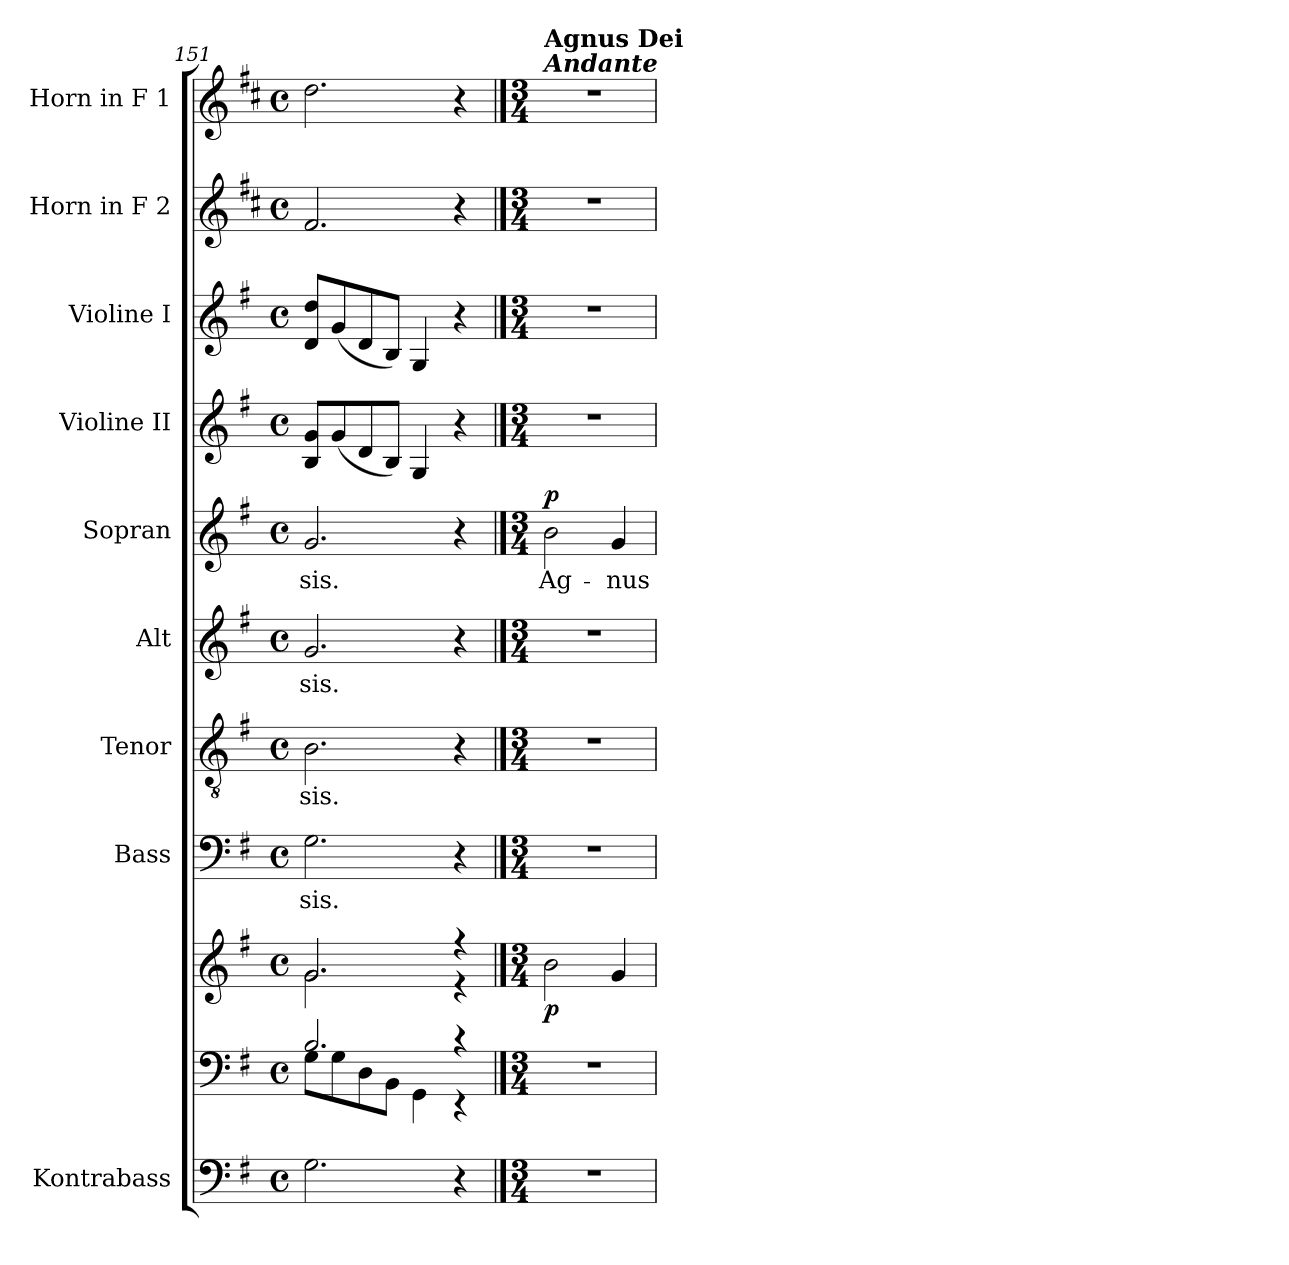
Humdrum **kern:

**kern	**kern	**kern	**dynam	**kern	**text	**kern	**text	**kern	**text	**kern	**text	**dynam	**kern	**kern	**kern	**kern
*part10	*part9	*part9	*part9	*part8	*part8	*part7	*part7	*part6	*part6	*part5	*part5	*part5	*part4	*part3	*part2	*part1
*staff11	*staff10	*staff9	*staff9/10	*staff8	*staff8	*staff7	*staff7	*staff6	*staff6	*staff5	*staff5	*staff5	*staff4	*staff3	*staff2	*staff1
*I"Kontrabass	*	*	*	*I"Bass	*	*I"Tenor	*	*I"Alt	*	*I"Sopran	*	*	*I"Violine II	*I"Violine I	*I"Horn in F 2	*I"Horn in F 1
*I'Kb.	*	*	*	*I'B.	*	*I'T.	*	*I'A.	*	*I'S.	*	*	*I'Vl. II	*I'Vl. I	*I'Hrn. 2	*I'Hrn. 1
*clefF4	*clefF4	*clefG2	*	*clefF4	*	*clefGv2	*	*clefG2	*	*clefG2	*	*	*clefG2	*clefG2	*clefG2	*clefG2
*ITrd7c12	*	*	*	*	*	*	*	*	*	*	*	*	*	*	*ITrd4c7	*ITrd4c7
*k[f#]	*k[f#]	*k[f#]	*	*k[f#]	*	*k[f#]	*	*k[f#]	*	*k[f#]	*	*	*k[f#]	*k[f#]	*k[f#]	*k[f#]
*G:	*G:	*G:	*	*G:	*	*G:	*	*G:	*	*G:	*	*	*G:	*G:	*G:	*G:
*M4/4	*M4/4	*M4/4	*	*M4/4	*	*M4/4	*	*M4/4	*	*M4/4	*	*	*M4/4	*M4/4	*M4/4	*M4/4
*met(c)	*met(c)	*met(c)	*	*met(c)	*	*met(c)	*	*met(c)	*	*met(c)	*	*	*met(c)	*met(c)	*met(c)	*met(c)
=151	=151	=151	=151	=151	=151	=151	=151	=151	=151	=151	=151	=151	=151	=151	=151	=151
*	*^	*^	*	*	*	*	*	*	*	*	*	*	*	*	*	*
!	!	!	!	!	!	!	!LO:LY:b	!	!LO:LY:b	!	!LO:LY:b	!	!LO:LY:b	!	!	!	!	!
2.GG\	2.B/	8G\L	2.g/	2.g\	.	2.G\	-sis.	2.B\	-sis.	2.g/	-sis.	2.g/	-sis.	.	8B/ 8g/L	8d/ 8dd/L	2.B/	2.g\
.	.	8G\	.	.	.	.	.	.	.	.	.	.	.	.	(<8g/	(<8g/	.	.
.	.	8D\	.	.	.	.	.	.	.	.	.	.	.	.	8d/	8d/	.	.
.	.	8BB\J	.	.	.	.	.	.	.	.	.	.	.	.	8B/J)	8B/J)	.	.
.	.	4GG\	.	.	.	.	.	.	.	.	.	.	.	.	4G/	4G/	.	.
4r	4r	4r	4r	4r	.	4r	.	4r	.	4r	.	4r	.	.	4r	4r	4r	4r
*	*v	*v	*	*	*	*	*	*	*	*	*	*	*	*	*	*	*	*
*	*	*v	*v	*	*	*	*	*	*	*	*	*	*	*	*	*	*
!!LO:PB:g=z
==152	==152	==152	==152	==152	==152	==152	==152	==152	==152	==152	==152	==152	==152	==152	==152	==152
*M3/4	*M3/4	*M3/4	*	*M3/4	*	*M3/4	*	*M3/4	*	*M3/4	*	*	*M3/4	*M3/4	*M3/4	*M3/4
*	*^	*^	*	*	*	*	*	*	*	*	*	*	*	*	*	*
!	!	!	!	!	!	!	!	!	!	!	!	!	!	!	!	!	!	!LO:TX:a:Bi:t=Andante
!	!	!	!	!	!	!	!	!	!	!	!	!	!	!	!	!	!	!LO:TX:a:B:t=Agnus Dei
!	!	!	!	!	!LO:DY:b	!	!	!	!	!	!	!	!LO:LY:b	!LO:DY:a	!	!	!	!
*	*v	*v	*	*	*	*	*	*	*	*	*	*	*	*	*	*	*	*
*	*	*v	*v	*	*	*	*	*	*	*	*	*	*	*	*	*	*
2.r	2.r	2b\	p	2.r	.	2.r	.	2.r	.	2b\	Ag-	p	2.r	2.r	2.r	2.r
!	!	!	!	!	!	!	!	!	!	!	!LO:LY:b	!	!	!	!	!
.	.	4g/	.	.	.	.	.	.	.	4g/	-nus	.	.	.	.	.
=	=	=	=	=	=	=	=	=	=	=	=	=	=	=	=	=
*-	*-	*-	*-	*-	*-	*-	*-	*-	*-	*-	*-	*-	*-	*-	*-	*-
